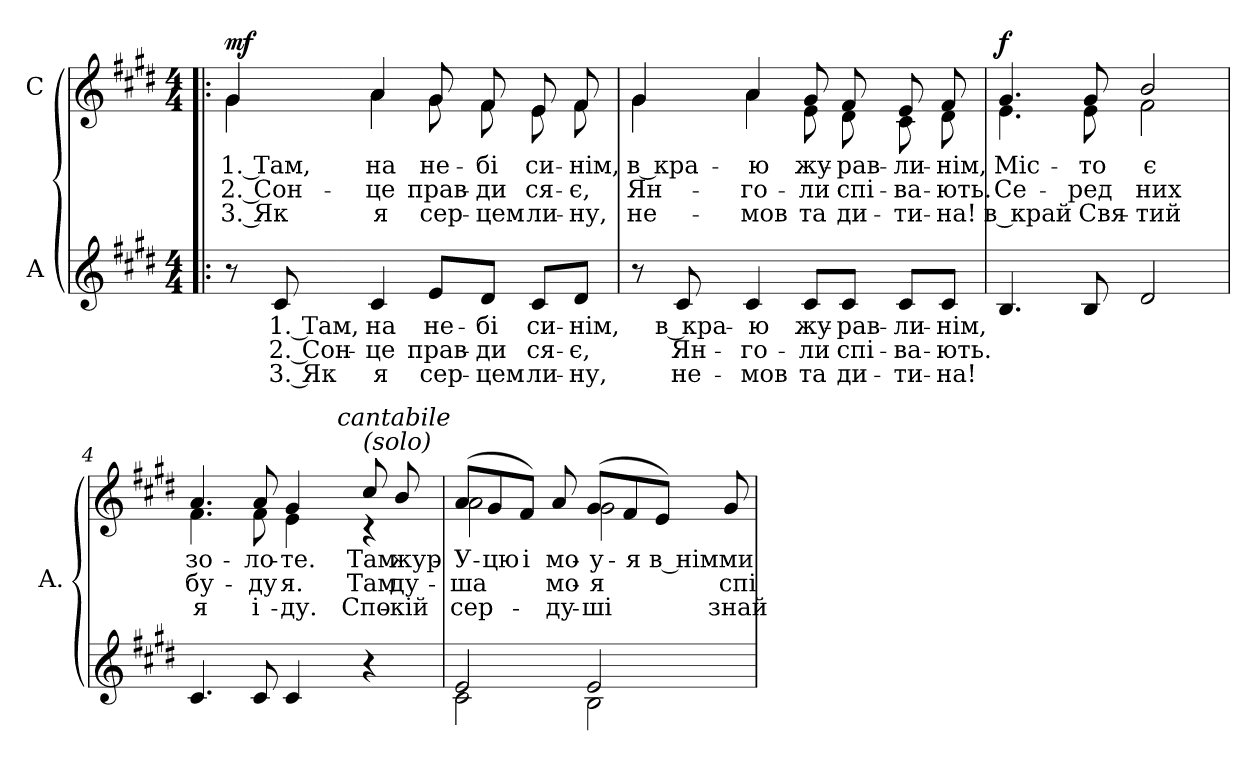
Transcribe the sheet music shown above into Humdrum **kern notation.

**kern	**text	**text	**text	**kern	**text	**text	**text	**dynam
*part2	*part2	*part2	*part2	*part1	*part1	*part1	*part1	*part1
*staff2	*staff2	*staff2	*staff2	*staff1	*staff1	*staff1	*staff1	*staff1
*I"A	*	*	*	*I"С	*	*	*	*
*I'A.	*	*	*	*	*	*	*	*
!!LO:PB:g=z
*clefG2	*	*	*	*clefG2	*	*	*	*
*k[f#c#g#d#]	*	*	*	*k[f#c#g#d#]	*	*	*	*
*c#:	*	*	*	*c#:	*	*	*	*
*M4/4	*	*	*	*M4/4	*	*	*	*
*MM100	*	*	*	*MM100	*	*	*	*
=1!|:	=1!|:	=1!|:	=1!|:	=1!|:	=1!|:	=1!|:	=1!|:	=1!|:
!	!	!	!	!LO:TX:rj:t=1	!	!	!	!
!	!	!	!	!LO:TX:t=2	!	!	!	!
!	!	!	!	!LO:TX:a:B:t=Allegretto	!	!	!	!
!	!	!	!	!	!LO:LY:b:color=#000000	!LO:LY:b:color=#000000	!LO:LY:b:color=#000000	!
*	*	*	*	*^	*	*	*	*
8r	.	.	.	4g#i/	4g#i\	1. Там,	2. Сон-	3. Як	mf
!	!LO:LY:b:color=#000000	!LO:LY:b:color=#000000	!LO:LY:b:color=#000000	!	!	!	!	!	!
8c#i/	1. Там,	2. Сон-	3. Як	.	.	.	.	.	.
!	!LO:LY:b:color=#000000	!LO:LY:b:color=#000000	!LO:LY:b:color=#000000	!	!	!	!	!	!
!	!	!	!	!	!	!LO:LY:b:color=#000000	!LO:LY:b:color=#000000	!LO:LY:b:color=#000000	!
4c#i/	на	-це	я	4ai/	4ai\	на	-це	я	.
!	!LO:LY:b:color=#000000	!LO:LY:b:color=#000000	!LO:LY:b:color=#000000	!	!	!	!	!	!
!	!	!	!	!	!	!LO:LY:b:color=#000000	!LO:LY:b:color=#000000	!LO:LY:b:color=#000000	!
8ei/L	не-	прав-	сер-	8g#i/	8g#i\	не-	прав-	сер-	.
!	!LO:LY:b:color=#000000	!LO:LY:b:color=#000000	!LO:LY:b:color=#000000	!	!	!	!	!	!
!	!	!	!	!	!	!LO:LY:b:color=#000000	!LO:LY:b:color=#000000	!LO:LY:b:color=#000000	!
8d#i/J	-бі	-ди	-цем	8f#i/	8f#i\	-бі	-ди	-цем	.
!	!LO:LY:b:color=#000000	!LO:LY:b:color=#000000	!LO:LY:b:color=#000000	!	!	!	!	!	!
!	!	!	!	!	!	!LO:LY:b:color=#000000	!LO:LY:b:color=#000000	!LO:LY:b:color=#000000	!
8c#i/L	си-	ся-	ли-	8ei/	8ei\	си-	ся-	ли-	.
!	!LO:LY:b:color=#000000	!LO:LY:b:color=#000000	!LO:LY:b:color=#000000	!	!	!	!	!	!
!	!	!	!	!	!	!LO:LY:b:color=#000000	!LO:LY:b:color=#000000	!LO:LY:b:color=#000000	!
8d#i/J	-нім,	-є,	-ну,	8f#i/	8f#i\	-нім,	-є,	-ну,	.
=2	=2	=2	=2	=2	=2	=2	=2	=2	=2
!	!	!	!	!	!	!LO:LY:b:color=#000000	!LO:LY:b:color=#000000	!LO:LY:b:color=#000000	!
8r	.	.	.	4g#i/	4g#i\	в кра-	Ян-	не-	.
!	!LO:LY:b:color=#000000	!LO:LY:b:color=#000000	!LO:LY:b:color=#000000	!	!	!	!	!	!
8c#i/	в кра-	Ян-	не-	.	.	.	.	.	.
!	!LO:LY:b:color=#000000	!LO:LY:b:color=#000000	!LO:LY:b:color=#000000	!	!	!	!	!	!
!	!	!	!	!	!	!LO:LY:b:color=#000000	!LO:LY:b:color=#000000	!LO:LY:b:color=#000000	!
4c#i/	-ю	-го-	-мов	4ai/	4ai\	-ю	-го-	-мов	.
!	!LO:LY:b:color=#000000	!LO:LY:b:color=#000000	!LO:LY:b:color=#000000	!	!	!	!	!	!
!	!	!	!	!	!	!LO:LY:b:color=#000000	!LO:LY:b:color=#000000	!LO:LY:b:color=#000000	!
8c#i/L	жу-	-ли	та	8g#i/	8ei\	жу-	-ли	та	.
!	!LO:LY:b:color=#000000	!LO:LY:b:color=#000000	!LO:LY:b:color=#000000	!	!	!	!	!	!
!	!	!	!	!	!	!LO:LY:b:color=#000000	!LO:LY:b:color=#000000	!LO:LY:b:color=#000000	!
8c#i/J	-рав-	спі-	ди-	8f#i/	8d#i\	-рав-	спі-	ди-	.
!	!LO:LY:b:color=#000000	!LO:LY:b:color=#000000	!LO:LY:b:color=#000000	!	!	!	!	!	!
!	!	!	!	!	!	!LO:LY:b:color=#000000	!LO:LY:b:color=#000000	!LO:LY:b:color=#000000	!
8c#i/L	-ли-	-ва-	-ти-	8ei/	8c#i\	-ли-	-ва-	-ти-	.
!	!LO:LY:b:color=#000000	!LO:LY:b:color=#000000	!LO:LY:b:color=#000000	!	!	!	!	!	!
!	!	!	!	!	!	!LO:LY:b:color=#000000	!LO:LY:b:color=#000000	!LO:LY:b:color=#000000	!
8c#i/J	-нім,	-ють.	-на!	8f#i/	8d#i\	-нім,	-ють.	-на!	.
!!LO:LB:g=z	!!
=3	=3	=3	=3	=3	=3	=3	=3	=3	=3
!	!	!	!	!	!	!LO:LY:b:color=#000000	!LO:LY:b:color=#000000	!LO:LY:b:color=#000000	!
4.Bi/	.	.	.	4.g#i/	4.ei\	Міс-	Се-	в край	f
!	!	!	!	!	!	!LO:LY:b:color=#000000	!LO:LY:b:color=#000000	!LO:LY:b:color=#000000	!
8Bi/	.	.	.	8g#i/	8ei\	-то	-ред	Свя-	.
!	!	!	!	!	!	!LO:LY:b:color=#000000	!LO:LY:b:color=#000000	!LO:LY:b:color=#000000	!
2d#i/	.	.	.	2bi/	2f#i\	є	них	-тий	.
*	*	*	*	*v	*v	*	*	*	*
=4	=4	=4	=4	=4	=4	=4	=4	=4
*	*	*	*	*^	*	*	*	*
!	!	!	!	!	!	!LO:LY:b:color=#000000	!LO:LY:b:color=#000000	!LO:LY:b:color=#000000	!
*	*	*	*	*	*^	*	*	*	*
4.c#i/	.	.	.	4.ai/	4.f#i\	2ryy	зо-	бу-	я	.
!	!	!	!	!	!	!	!LO:LY:b:color=#000000	!LO:LY:b:color=#000000	!LO:LY:b:color=#000000	!
8c#i/	.	.	.	8ai/	8f#i\	.	-ло-	-ду	і-	.
!	!	!	!	!	!	!	!LO:LY:b:color=#000000	!LO:LY:b:color=#000000	!LO:LY:b:color=#000000	!
4c#i/	.	.	.	4g#i/	4ei\	8ryy	-те.	я.	-ду.	.
.	.	.	.	.	.	32ryy	.	.	.	.
.	.	.	.	.	.	128ryy	.	.	.	.
!	!	!	!	!	!	!LO:TX:a:i:t=cantabile	!	!	!	!
.	.	.	.	.	.	4ryy	.	.	.	.
!	!	!	!	!LO:TX:a:i:t=(solo)	!	!	!	!	!	!
!	!	!	!	!	!	!	!LO:LY:b:color=#000000	!LO:LY:b:color=#000000	!LO:LY:b:color=#000000	!
4r	.	.	.	8cc#i/	4r	.	Там	Там	Спо-	.
!	!	!	!	!	!	!	!LO:LY:b:color=#000000	!LO:LY:b:color=#000000	!LO:LY:b:color=#000000	!
.	.	.	.	8bi/	.	.	жур-	ду-	-кій	.
.	.	.	.	.	.	16ryy	.	.	.	.
.	.	.	.	.	.	64.ryy	.	.	.	.
*	*	*	*	*v	*v	*v	*	*	*	*
=5	=5	=5	=5	=5	=5	=5	=5	=5
*^	*	*	*	*	*	*	*	*
*	*	*	*	*	*^	*	*	*	*
*	*	*	*	*	*	*^	*	*	*	*
!	!	!	!	!	!	!	!	!LO:LY:b:color=#000000	!LO:LY:b:color=#000000	!LO:LY:b:color=#000000	!
*	*	*	*	*	*	*v	*v	*	*	*	*
*	*	*	*	*	*	*^	*	*	*	*
!	!	!	!	!	!	!	!	!LO:LY:b:color=#000000	!	!	!
*	*	*	*	*	*	*v	*v	*	*	*	*
2ei/	2c#i\	.	.	.	(8ai/L	2ai\	У-	-ша	сер-	.
!	!	!	!	!	!	!	!LO:LY:b:color=#000000	!	!	!
.	.	.	.	.	8g#i/	.	-цю	.	.	.
!	!	!	!	!	!	!	!LO:LY:b:color=#000000	!	!	!
.	.	.	.	.	8f#i/J)	.	і	.	.	.
!	!	!	!	!	!	!	!LO:LY:b:color=#000000	!LO:LY:b:color=#000000	!LO:LY:b:color=#000000	!
.	.	.	.	.	8ai/	.	мо-	мо-	ду-	.
!	!	!	!	!	!	!	!LO:LY:b:color=#000000	!LO:LY:b:color=#000000	!LO:LY:b:color=#000000	!
!	!	!	!	!	!	!	!LO:LY:b:color=#000000	!	!	!
2ei/	2Bi\	.	.	.	(8g#i/L	2g#i\	-у-	-я	-ші	.
!	!	!	!	!	!	!	!LO:LY:b:color=#000000	!	!	!
.	.	.	.	.	8f#i/	.	я	.	.	.
!	!	!	!	!	!	!	!LO:LY:b:color=#000000	!	!	!
.	.	.	.	.	8ei/J)	.	в нім	.	.	.
!	!	!	!	!	!	!	!LO:LY:b:color=#000000	!LO:LY:b:color=#000000	!LO:LY:b:color=#000000	!
.	.	.	.	.	8g#i/	.	ми-	спі-	знай	.
*v	*v	*	*	*	*	*	*	*	*	*
*	*	*	*	*v	*v	*	*	*	*
=	=	=	=	=	=	=	=	=
*-	*-	*-	*-	*-	*-	*-	*-	*-
